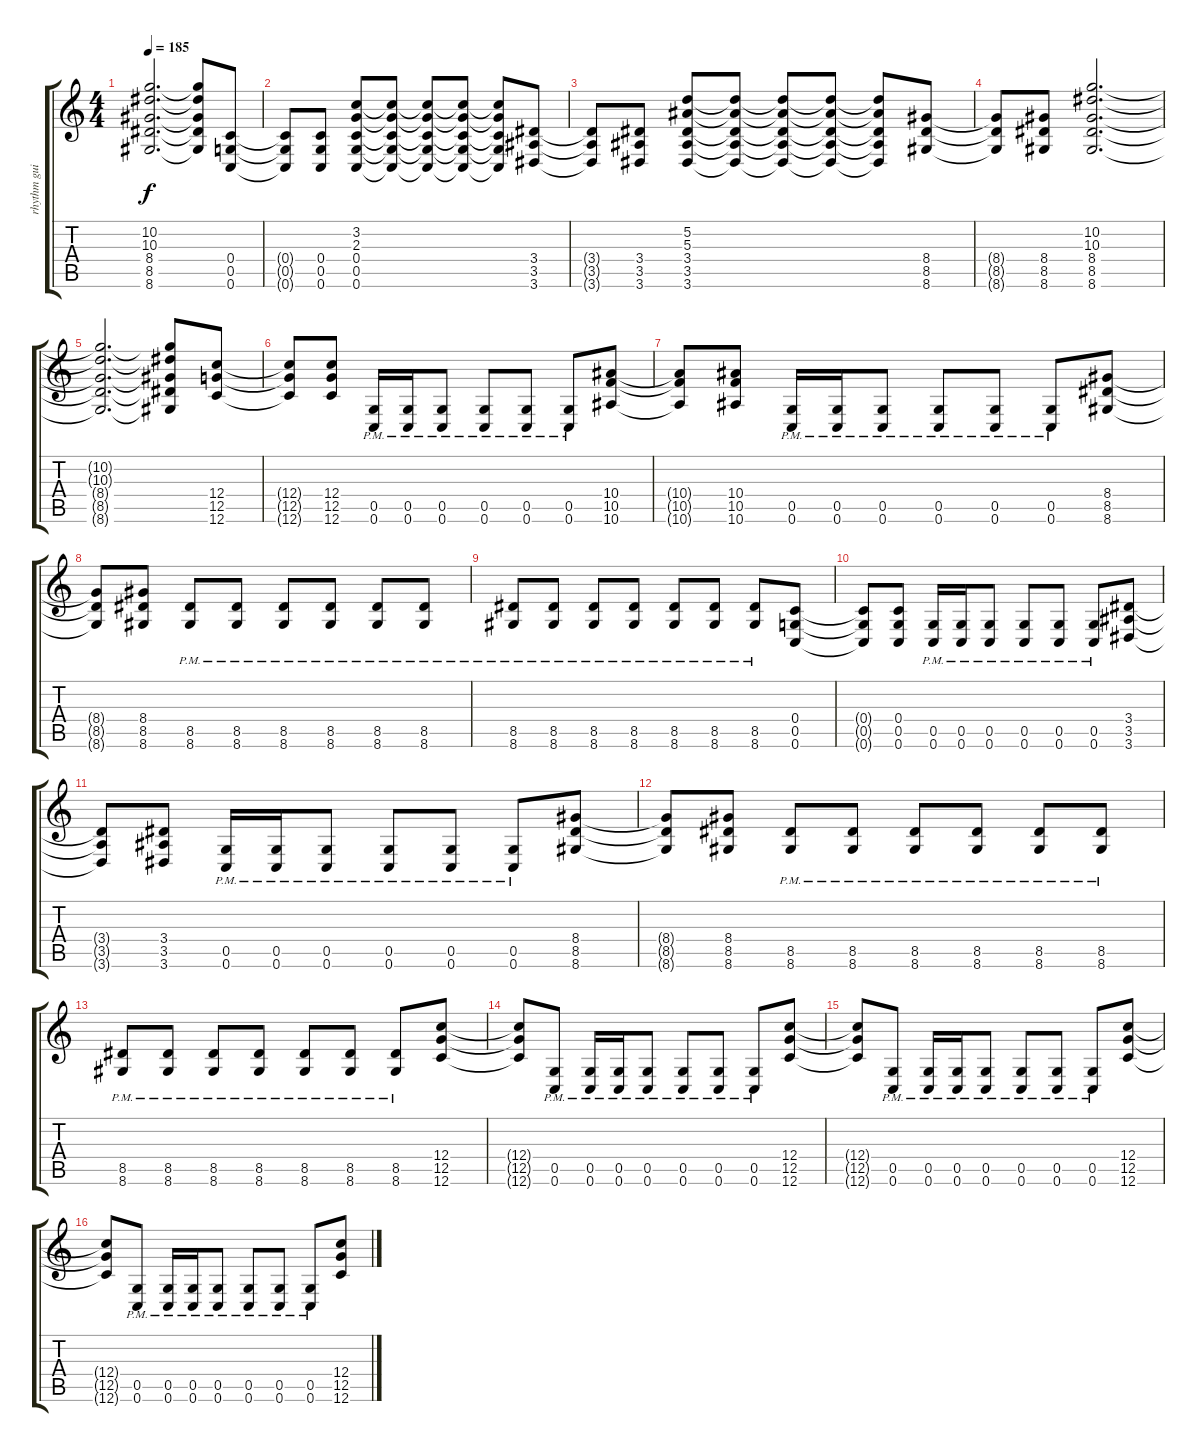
\track ("rhythm guitar" "rhythm gui") {instrument distortionguitar}
\staff {score tabs}
\tuning (D4 A3 F3 C3 G2 C2) {hide}
\ts (4 4)
\tempo 185
\clef g2
\ks c
(10.2{t} 10.3{t} 8.4{t} 8.5{t} 8.6{t}).2{d dy f} (10.2{t} 10.3{t} 8.4{t} 8.5{t} 8.6{t}).8 (0.4 0.5 0.6).8 |
(0.4{t} 0.5{t} 0.6{t}).8 (0.4 0.5 0.6).8 (3.2 2.3 0.4 0.5 0.6).8 (3.2{t} 2.3{t} 0.4{t} 0.5{t} 0.6{t}).8 (3.2{t} 2.3{t} 0.4{t} 0.5{t} 0.6{t}).8 (3.2{t} 2.3{t} 0.4{t} 0.5{t} 0.6{t}).8 (3.2{t} 2.3{t} 0.4{t} 0.5{t} 0.6{t}).8 (3.4 3.5 3.6).8 |
(3.4{t} 3.5{t} 3.6{t}).8 (3.4 3.5 3.6).8 (5.2 5.3 3.4 3.5 3.6).8 (5.2{t} 5.3{t} 3.4{t} 3.5{t} 3.6{t}).8 (5.2{t} 5.3{t} 3.4{t} 3.5{t} 3.6{t}).8 (5.2{t} 5.3{t} 3.4{t} 3.5{t} 3.6{t}).8 (5.2{t} 5.3{t} 3.4{t} 3.5{t} 3.6{t}).8 (8.4 8.5 8.6).8 |
(8.4{t} 8.5{t} 8.6{t}).8 (8.4 8.5 8.6).8 (10.2 10.3 8.4 8.5 8.6).2{d} |
(10.2{t} 10.3{t} 8.4{t} 8.5{t} 8.6{t}).2{d} (10.2{t} 10.3{t} 8.4{t} 8.5{t} 8.6{t}).8 (12.4 12.5 12.6).8 |
(12.4{t} 12.5{t} 12.6{t}).8 (12.4 12.5 12.6).8 (0.5{pm} 0.6{pm}).16 (0.5{pm} 0.6{pm}).16 (0.5{pm} 0.6{pm}).8 (0.5{pm} 0.6{pm}).8 (0.5{pm} 0.6{pm}).8 (0.5{pm} 0.6{pm}).8 (10.4 10.5 10.6).8 |
(10.4{t} 10.5{t} 10.6{t}).8 (10.4 10.5 10.6).8 (0.5{pm} 0.6{pm}).16 (0.5{pm} 0.6{pm}).16 (0.5{pm} 0.6{pm}).8 (0.5{pm} 0.6{pm}).8 (0.5{pm} 0.6{pm}).8 (0.5{pm} 0.6{pm}).8 (8.4 8.5 8.6).8 |
(8.4{t} 8.5{t} 8.6{t}).8 (8.4 8.5 8.6).8 (8.5{pm} 8.6{pm}).8 (8.5{pm} 8.6{pm}).8 (8.5{pm} 8.6{pm}).8 (8.5{pm} 8.6{pm}).8 (8.5{pm} 8.6{pm}).8 (8.5{pm} 8.6{pm}).8 |
(8.5{pm} 8.6{pm}).8 (8.5{pm} 8.6{pm}).8 (8.5{pm} 8.6{pm}).8 (8.5{pm} 8.6{pm}).8 (8.5{pm} 8.6{pm}).8 (8.5{pm} 8.6{pm}).8 (8.5{pm} 8.6{pm}).8 (0.4 0.5 0.6).8 |
(0.4{t} 0.5{t} 0.6{t}).8 (0.4 0.5 0.6).8 (0.5{pm} 0.6{pm}).16 (0.5{pm} 0.6{pm}).16 (0.5{pm} 0.6{pm}).8 (0.5{pm} 0.6{pm}).8 (0.5{pm} 0.6{pm}).8 (0.5{pm} 0.6{pm}).8 (3.4 3.5 3.6).8 |
(3.4{t} 3.5{t} 3.6{t}).8 (3.4 3.5 3.6).8 (0.5{pm} 0.6{pm}).16 (0.5{pm} 0.6{pm}).16 (0.5{pm} 0.6{pm}).8 (0.5{pm} 0.6{pm}).8 (0.5{pm} 0.6{pm}).8 (0.5{pm} 0.6{pm}).8 (8.4 8.5 8.6).8 |
(8.4{t} 8.5{t} 8.6{t}).8 (8.4 8.5 8.6).8 (8.5{pm} 8.6{pm}).8 (8.5{pm} 8.6{pm}).8 (8.5{pm} 8.6{pm}).8 (8.5{pm} 8.6{pm}).8 (8.5{pm} 8.6{pm}).8 (8.5{pm} 8.6{pm}).8 |
(8.5{pm} 8.6{pm}).8 (8.5{pm} 8.6{pm}).8 (8.5{pm} 8.6{pm}).8 (8.5{pm} 8.6{pm}).8 (8.5{pm} 8.6{pm}).8 (8.5{pm} 8.6{pm}).8 (8.5{pm} 8.6{pm}).8 (12.4 12.5 12.6).8 |
(12.4{t} 12.5{t} 12.6{t}).8 (0.5{pm} 0.6{pm}).8 (0.5{pm} 0.6{pm}).16 (0.5{pm} 0.6{pm}).16 (0.5{pm} 0.6{pm}).8 (0.5{pm} 0.6{pm}).8 (0.5{pm} 0.6{pm}).8 (0.5{pm} 0.6{pm}).8 (12.4 12.5 12.6).8 |
(12.4{t} 12.5{t} 12.6{t}).8 (0.5{pm} 0.6{pm}).8 (0.5{pm} 0.6{pm}).16 (0.5{pm} 0.6{pm}).16 (0.5{pm} 0.6{pm}).8 (0.5{pm} 0.6{pm}).8 (0.5{pm} 0.6{pm}).8 (0.5{pm} 0.6{pm}).8 (12.4 12.5 12.6).8 |
(12.4{t} 12.5{t} 12.6{t}).8 (0.5{pm} 0.6{pm}).8 (0.5{pm} 0.6{pm}).16 (0.5{pm} 0.6{pm}).16 (0.5{pm} 0.6{pm}).8 (0.5{pm} 0.6{pm}).8 (0.5{pm} 0.6{pm}).8 (0.5{pm} 0.6{pm}).8 (12.4 12.5 12.6).8
